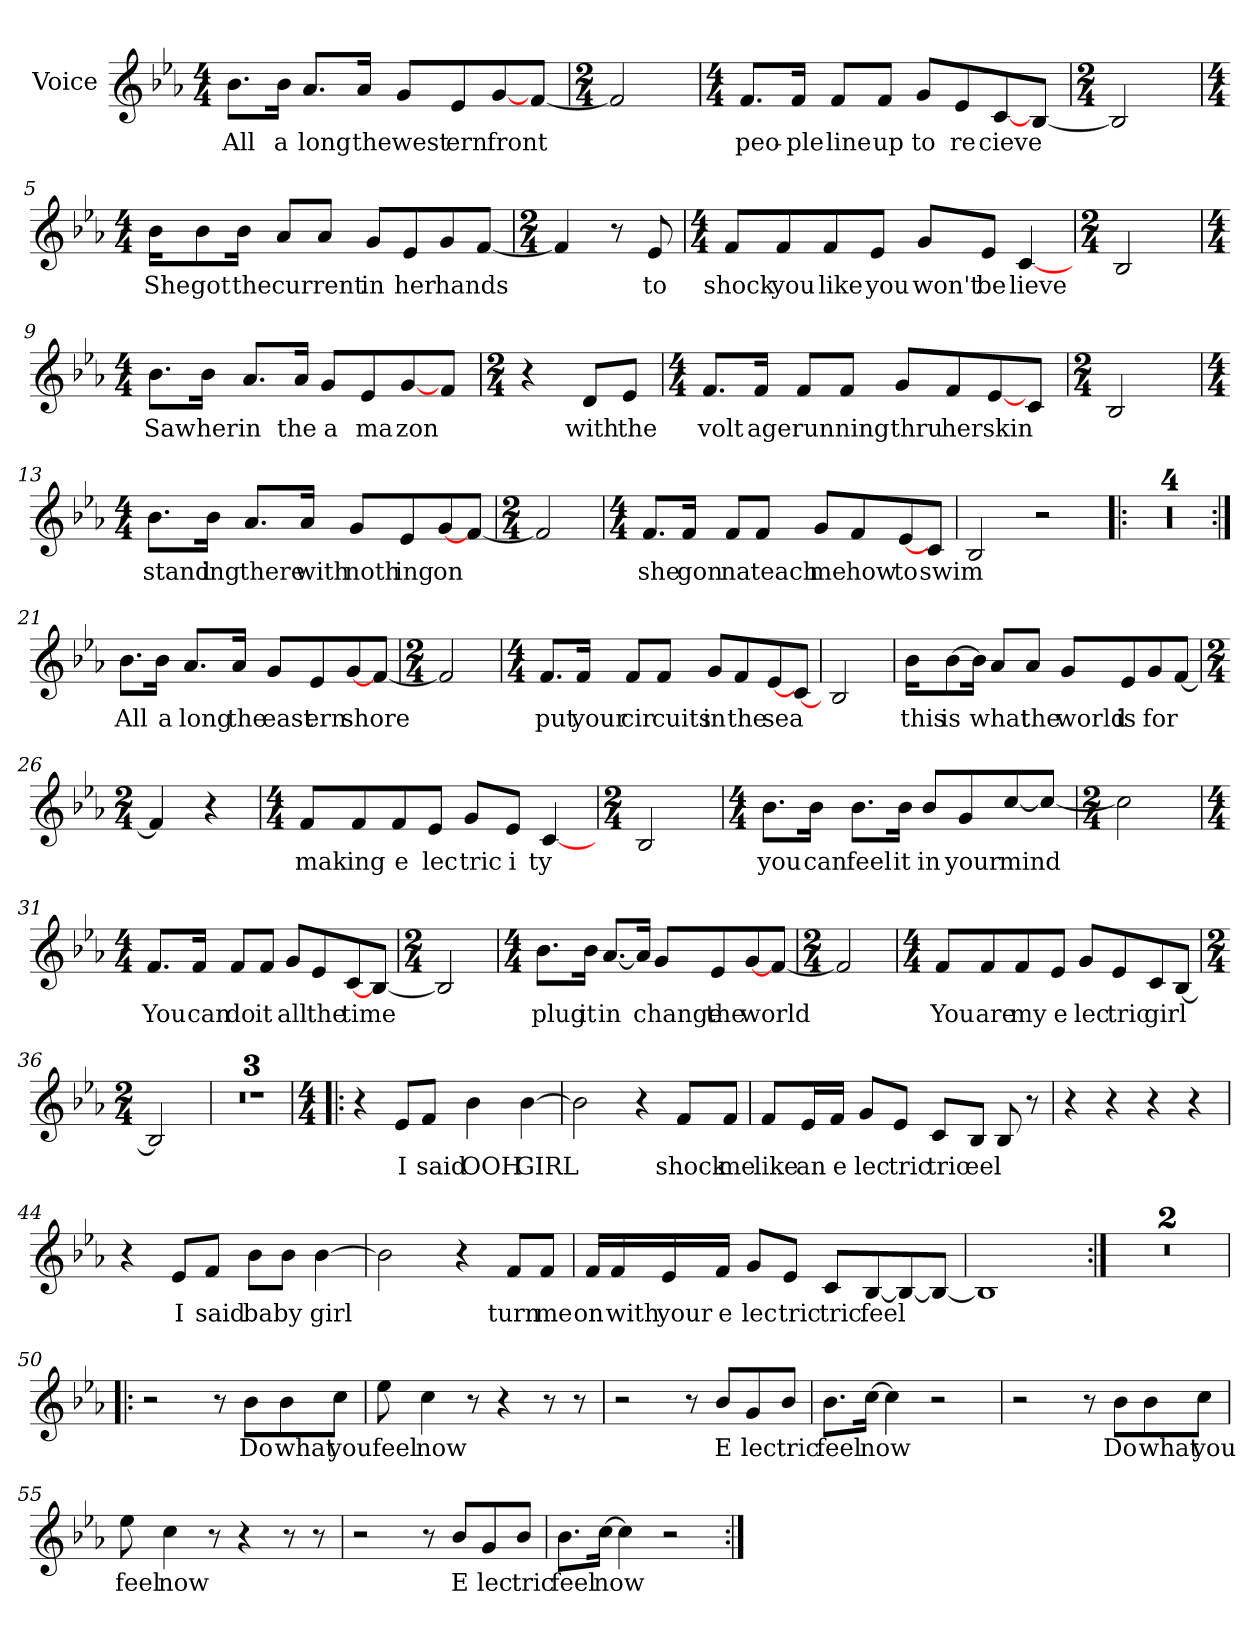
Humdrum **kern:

**kern	**text
*part1	*part1
*staff1	*staff1
*I"Voice	*
*I'V	*
*clefG2	*
*k[b-e-a-]	*
*E-:	*
*M4/4	*
=1	=1
8.b-\L	All
16b-\Jk	a
8.a-/L	long
16a-/Jk	the
8g/L	west
8e-/	ern
[8g/	front
[8f/J	.
=2	=2
*M2/4	*
2f/]	.
=3	=3
*M4/4	*
8.f/L	peo-
16f/Jk	-ple
8f/L	line
8f/J	up
8g/L	to
8e-/	re
[8c/	cieve
[8B-/J	.
!!LO:LB:g=z
=4	=4
*M2/4	*
2B-/]	.
=5	=5
*M4/4	*
16b-\KL	She
8b-\	got
16b-\Jk	the
8a-/L	cur
8a-/J	rent
8g/L	in
8e-/	her
8g/	hands
[8f/J	.
=6	=6
*M2/4	*
4f/]	.
8r	.
8e-/	to
=7	=7
*M4/4	*
8f/L	shock
8f/	you
8f/	like
8e-/J	you
8g/L	won't
8e-/J	be
[4c/	lieve
!!LO:LB:g=z
=8	=8
*M2/4	*
2B-/	.
=9	=9
*M4/4	*
8.b-\L	Saw
16b-\Jk	her
8.a-/L	in
16a-/Jk	the
8g/L	a
8e-/	ma
[8g/	zon
8f/J	.
=10	=10
*M2/4	*
4r	.
8d/L	with
8e-/J	the
=11	=11
*M4/4	*
8.f/L	volt
16f/Jk	age
8f/L	run
8f/J	ning
8g/L	thru
8f/	her
[8e-/	skin
8c/J	.
!!LO:LB:g=z
=12	=12
*M2/4	*
2B-/	.
=13	=13
*M4/4	*
8.b-\L	stand
16b-\Jk	ing
8.a-/L	there
16a-/Jk	with
8g/L	noth
8e-/	ing
[8g/	on
[8f/J	.
=14	=14
*M2/4	*
2f/]	.
=15	=15
*M4/4	*
8.f/L	she
16f/Jk	gon
8f/L	na
8f/J	teach
8g/L	me
8f/	how
[8e-/	to
8c/J	swim
!!LO:LB:g=z
=16	=16
2B-/	.
2r	.
=17!|:	=17!|:
1r	.
=18	=18
1r	.
=19	=19
1r	.
=20	=20
1r	.
!!LO:LB:g=z
=21:|!	=21:|!
8.b-\L	All
16b-\Jk	a
8.a-/L	long
16a-/Jk	the
8g/L	east
8e-/	ern
[8g/	shore
[8f/J	.
=22	=22
*M2/4	*
2f/]	.
=23	=23
*M4/4	*
8.f/L	put
16f/Jk	your
8f/L	cir
8f/J	cuits
8g/L	in
8f/	the
[8e-/	sea
[8c/J	.
=24	=24
2B-/	.
!!LO:LB:g=z
=25	=25
16b-\KL	this
[8b-\	is
16b-\Jk]	.
8a-/L	what
8a-/J	the
8g/L	world
8e-/	is
8g/	for
[8f/J	.
=26	=26
*M2/4	*
4f/]	.
4r	.
=27	=27
*M4/4	*
8f/L	mak
8f/	ing
8f/	e
8e-/J	lec
8g/L	tric
8e-/J	i
[4c/	ty
=28	=28
*M2/4	*
2B-/	.
!!LO:LB:g=z
=29	=29
*M4/4	*
8.b-\L	you
16b-\Jk	can
8.b-\L	feel
16b-\Jk	it
8b-/L	in
8g/	your
[8cc/	mind
8cc/J_	.
=30	=30
*M2/4	*
2cc\]	.
=31	=31
*M4/4	*
8.f/L	You
16f/Jk	can
8f/L	do
8f/J	it
8g/L	all
8e-/	the
[8c/	time
[8B-/J	.
!!LO:LB:g=z
=32	=32
*M2/4	*
2B-/]	.
=33	=33
*M4/4	*
8.b-\L	plug
16b-\Jk	it
[8.a-/L	in
16a-/Jk]	.
8g/L	change
8e-/	the
[8g/	world
[8f/J	.
=34	=34
*M2/4	*
2f/]	.
=35	=35
*M4/4	*
8f/L	You
8f/	are
8f/	my
8e-/J	e
8g/L	lec
8e-/	tric
8c/	girl
[8B-/J	.
!!LO:LB:g=z
=36	=36
*M2/4	*
2B-/]	.
=37	=37
2r	.
!!LO:PB:g=z
=38	=38
2r	.
=39	=39
2r	.
!!LO:LB:g=z
=40!|:	=40!|:
*M4/4	*
4r	.
8e-/L	I
8f/J	said
4b-\	OOH
[4b-\	GIRL
=41	=41
2b-\]	.
4r	.
8f/L	shock
8f/J	me
=42	=42
8f/L	like
16e-/L	an
16f/JJ	e
8g/L	lec
8e-/J	tric
8c/L	tric
8B-/J	eel
8B-/	.
8r	.
=43	=43
4r	.
4r	.
4r	.
4r	.
!!LO:LB:g=z
=44	=44
4r	.
8e-/L	I
8f/J	said
8b-\L	baby
8b-\J	.
[4b-\	girl
=45	=45
2b-\]	.
4r	.
8f/L	turn
8f/J	me
=46	=46
16f/LL	on
16f/	with
16e-/	your
16f/JJ	e
8g/L	lec
8e-/J	tric
8c/L	tric
[8B-/	feel
8B-/_	.
8B-/J_	.
=47	=47
1B-]	.
!!LO:LB:g=z
=48:|!	=48:|!
1r	.
=49	=49
1r	.
!!LO:LB:g=z
=50!|:	=50!|:
2r	.
8r	.
8b-\L	Do
8b-\	what
8cc\J	you
=51	=51
8ee-\	feel
4cc\	now
8r	.
4r	.
8r	.
8r	.
=52	=52
2r	.
8r	.
8b-/L	E
8g/	lec
8b-/J	tric
=53	=53
8.b-\L	feel
[16cc\Jk	now
4cc\]	.
2r	.
!!LO:LB:g=z
=54	=54
2r	.
8r	.
8b-\L	Do
8b-\	what
8cc\J	you
=55	=55
8ee-\	feel
4cc\	now
8r	.
4r	.
8r	.
8r	.
=56	=56
2r	.
8r	.
8b-/L	E
8g/	lec
8b-/J	tric
=57	=57
8.b-\L	feel
[16cc\Jk	now
4cc\]	.
2r	.
=:|!	=:|!
*-	*-
